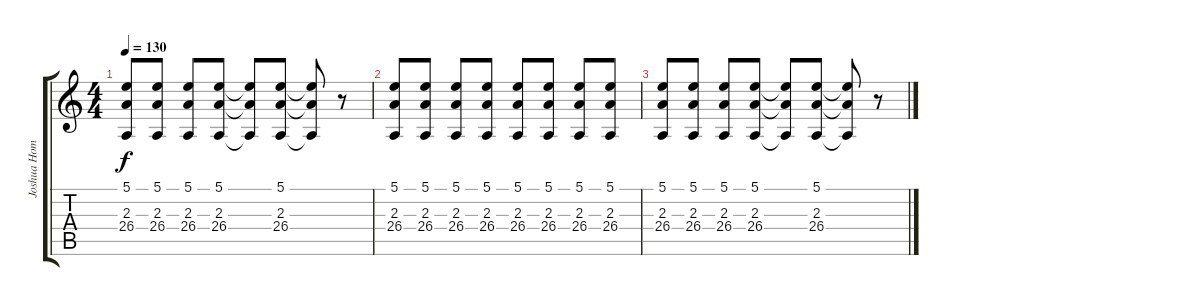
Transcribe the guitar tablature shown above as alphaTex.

\track ("Joshua Homme - piano" "Joshua Hom") {instrument honkytonkpiano}
\staff {score tabs}
\tuning (E4 B3 G3 D3 A2 E2) {hide}
\ts (4 4)
\tempo 130
\clef g2
\ks c
(5.1 2.3 26.4).8{dy f} (5.1 2.3 26.4).8 (5.1 2.3 26.4).8 (5.1 2.3 26.4).8 (5.1{t} 2.3{t} 26.4{t}).8 (5.1 2.3 26.4).8 (5.1{t} 2.3{t} 26.4{t}).8 r.8 |
(5.1 2.3 26.4).8 (5.1 2.3 26.4).8 (5.1 2.3 26.4).8 (5.1 2.3 26.4).8 (5.1 2.3 26.4).8 (5.1 2.3 26.4).8 (5.1 2.3 26.4).8 (5.1 2.3 26.4).8 |
(5.1 2.3 26.4).8 (5.1 2.3 26.4).8 (5.1 2.3 26.4).8 (5.1 2.3 26.4).8 (5.1{t} 2.3{t} 26.4{t}).8 (5.1 2.3 26.4).8 (5.1{t} 2.3{t} 26.4{t}).8 r.8
